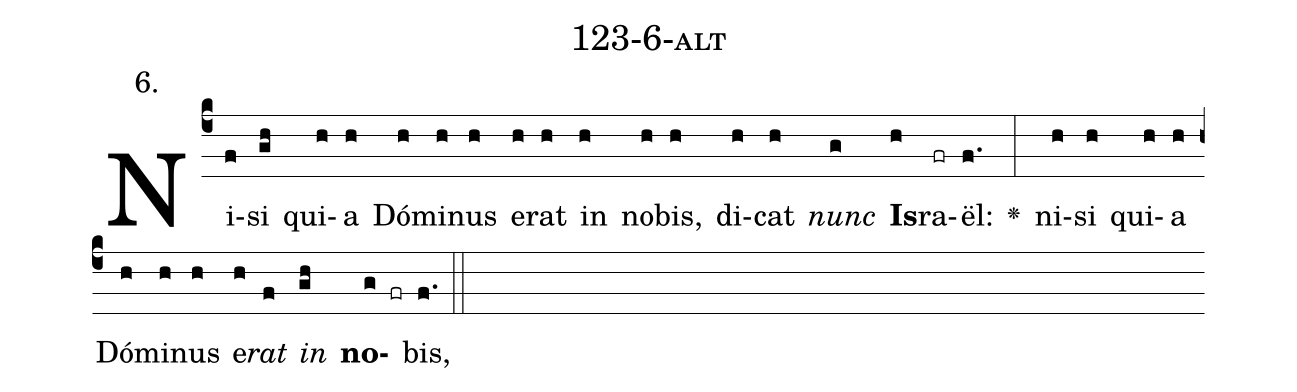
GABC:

name: 123-6-alt;
annotation: 6.;
%%
(c4)Ni(f)si(gh) qui(h)a(h) Dó(h)mi(h)nus(h) e(h)rat(h) in(h) no(h)bis,(h) di(h)cat(h) <i>nunc</i>(g) <b>Is</b>(h)ra(fr)ël:(f.) <v>\greheightstar</v>(:) ni(h)si(h) qui(h)a(h) Dó(h)mi(h)nus(h) e(h)<i>rat</i>(f) <i>in</i>(gh) <b>no</b>(g fr)bis,(f.) (::)


%E(h) u(h) o(f) u(gh) a(g) e.(f.) (::)
